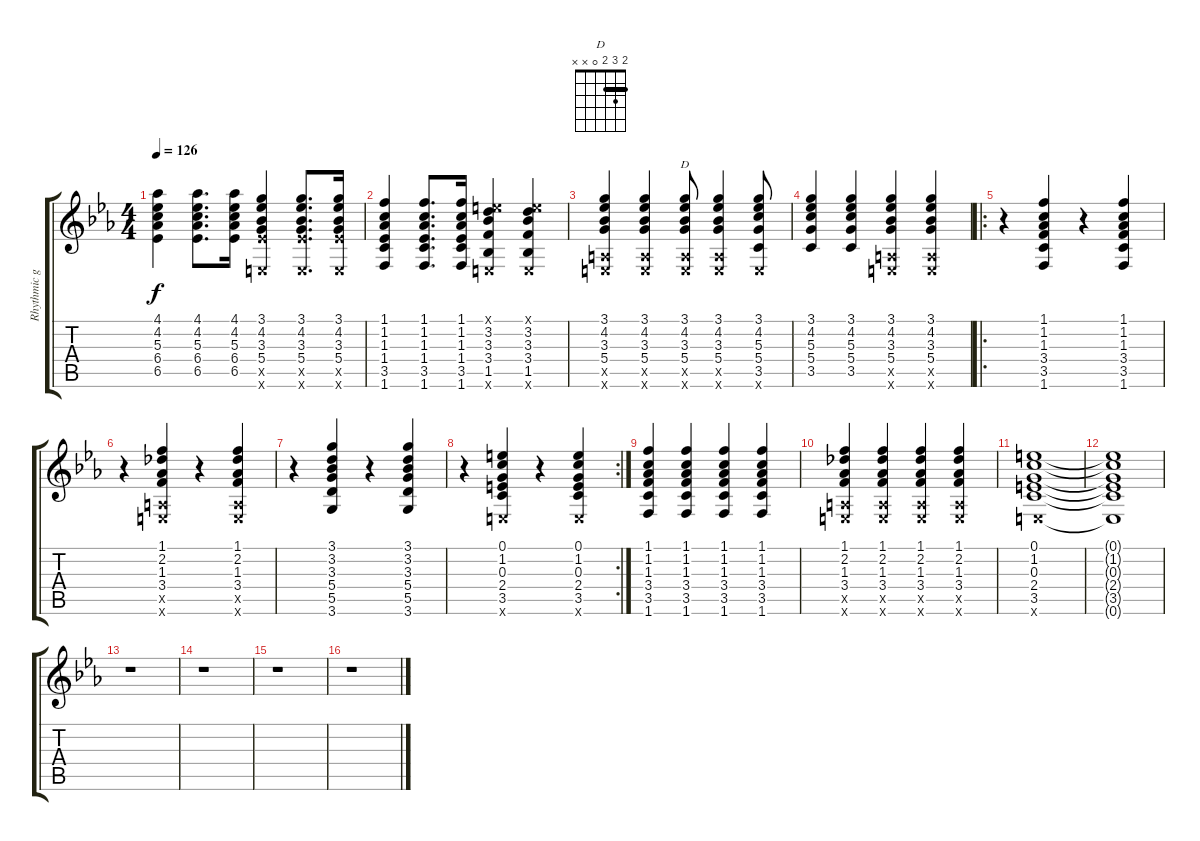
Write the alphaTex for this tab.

\track ("Rhythmic guitar" "Rhythmic g") {instrument overdrivenguitar}
\staff {score tabs}
\tuning (E4 B3 G3 D3 A2 E2) {hide}
\chord ("D" 2 3 2 0 x x) {barre 2}
\ts (4 4)
\tempo 126
\clef g2
\ks eb
(4.1 4.2 5.3 6.4 6.5).4{dy f} (4.1 4.2 5.3 6.4 6.5).8{d} (4.1 4.2 5.3 6.4 6.5).16 (3.1 4.2 3.3 5.4 6.5{x} 0.6{x}).4 (3.1 4.2 3.3 5.4 6.5{x} 0.6{x}).8{d} (3.1 4.2 3.3 5.4 6.5{x} 0.6{x}).16 |
(1.1 1.2 1.3 1.4 3.5 1.6).4 (1.1 1.2 1.3 1.4 3.5 1.6).8{d} (1.1 1.2 1.3 1.4 3.5 1.6).16 (0.1{x} 3.2 3.3 3.4 1.5 0.6{x}).4 (0.1{x} 3.2 3.3 3.4 1.5 0.6{x}).4 |
(3.1 4.2 3.3 5.4 0.5{x} 0.6{x}).4 (3.1 4.2 3.3 5.4 0.5{x} 0.6{x}).4 (3.1 4.2 3.3 5.4 0.5{x} 0.6{x}).8{ch "D"} (3.1 4.2 3.3 5.4 0.5{x} 0.6{x}).4 (3.1 4.2 5.3 5.4 3.5 0.6{x}).8 |
(3.1 4.2 5.3 5.4 3.5).4 (3.1 4.2 5.3 5.4 3.5).4 (3.1 4.2 3.3 5.4 0.5{x} 0.6{x}).4 (3.1 4.2 3.3 5.4 0.5{x} 0.6{x}).4 |
\ro
r.4 (1.1 1.2 1.3 3.4 3.5 1.6).4 r.4 (1.1 1.2 1.3 3.4 3.5 1.6).4 |
r.4 (1.1 2.2 1.3 3.4 0.5{x} 0.6{x}).4 r.4 (1.1 2.2 1.3 3.4 0.5{x} 0.6{x}).4 |
r.4 (3.1 3.2 3.3 5.4 5.5 3.6).4 r.4 (3.1 3.2 3.3 5.4 5.5 3.6).4 |
\rc 2
r.4 (0.1 1.2 0.3 2.4 3.5 0.6{x}).4 r.4 (0.1 1.2 0.3 2.4 3.5 0.6{x}).4 |
(1.1 1.2 1.3 3.4 3.5 1.6).4 (1.1 1.2 1.3 3.4 3.5 1.6).4 (1.1 1.2 1.3 3.4 3.5 1.6).4 (1.1 1.2 1.3 3.4 3.5 1.6).4 |
(1.1 2.2 1.3 3.4 0.5{x} 0.6{x}).4 (1.1 2.2 1.3 3.4 0.5{x} 0.6{x}).4 (1.1 2.2 1.3 3.4 0.5{x} 0.6{x}).4 (1.1 2.2 1.3 3.4 0.5{x} 0.6{x}).4 |
(0.1 1.2 0.3 2.4 3.5 0.6{x}).1 |
(0.1{t} 1.2{t} 0.3{t} 2.4{t} 3.5{t} 0.6{t}).1 |
r.1 |
r.1 |
r.1 |
r.1
